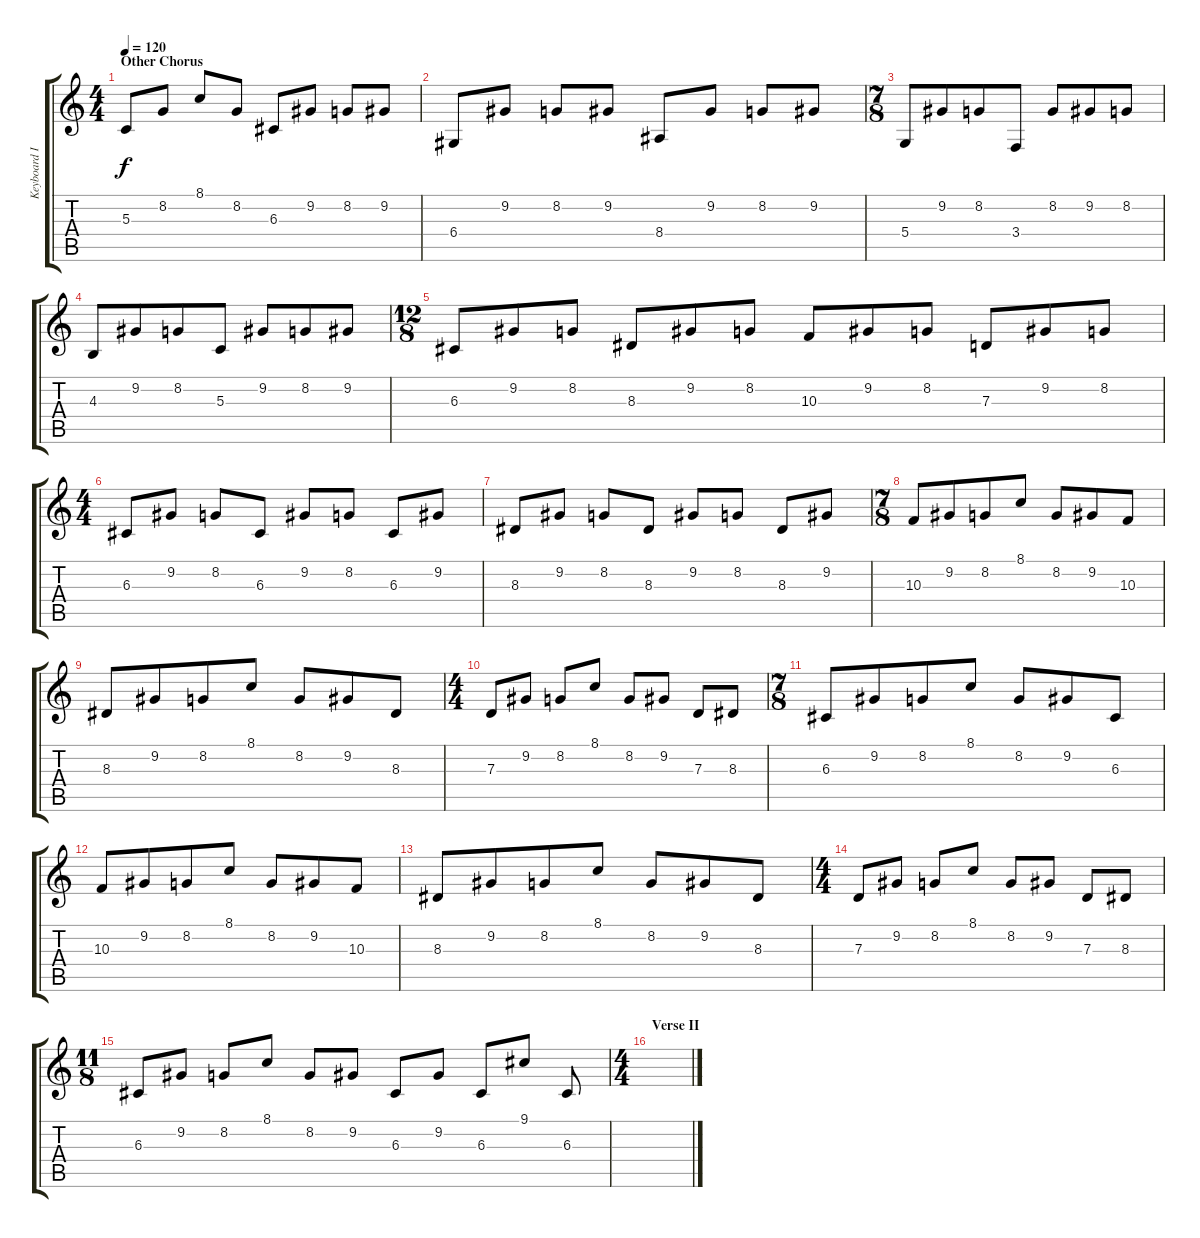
\track ("Keyboard I" "Keyboard I") {instrument stringensemble1}
\staff {score tabs}
\tuning (E4 B3 G3 D3 A2 E2) {hide}
\ts (4 4)
\section ("" "Other Chorus")
\tempo 120
\clef g2
\ks c
5.3.8{dy f volume 16 instrument harpsichord} 8.2.8 8.1.8 8.2.8 6.3.8 9.2.8 8.2.8 9.2.8 |
6.4.8 9.2.8 8.2.8 9.2.8 8.4.8 9.2.8 8.2.8 9.2.8 |
\ts (7 8)
5.4.8 9.2.8 8.2.8 3.4.8 8.2.8 9.2.8 8.2.8 |
4.3.8 9.2.8 8.2.8 5.3.8 9.2.8 8.2.8 9.2.8 |
\ts (12 8)
6.3.8 9.2.8 8.2.8 8.3.8 9.2.8 8.2.8 10.3.8 9.2.8 8.2.8 7.3.8 9.2.8 8.2.8 |
\ts (4 4)
6.3.8 9.2.8 8.2.8 6.3.8 9.2.8 8.2.8 6.3.8 9.2.8 |
8.3.8 9.2.8 8.2.8 8.3.8 9.2.8 8.2.8 8.3.8 9.2.8 |
\ts (7 8)
10.3.8{volume 12 instrument lead5charang} 9.2.8 8.2.8 8.1.8 8.2.8 9.2.8 10.3.8 |
8.3.8 9.2.8 8.2.8 8.1.8 8.2.8 9.2.8 8.3.8 |
\ts (4 4)
7.3.8 9.2.8 8.2.8 8.1.8 8.2.8 9.2.8 7.3.8 8.3.8 |
\ts (7 8)
6.3.8 9.2.8 8.2.8 8.1.8 8.2.8 9.2.8 6.3.8 |
10.3.8{volume 12 instrument lead5charang} 9.2.8 8.2.8 8.1.8 8.2.8 9.2.8 10.3.8 |
8.3.8 9.2.8 8.2.8 8.1.8 8.2.8 9.2.8 8.3.8 |
\ts (4 4)
7.3.8 9.2.8 8.2.8 8.1.8 8.2.8 9.2.8 7.3.8 8.3.8 |
\ts (11 8)
6.3.8 9.2.8 8.2.8 8.1.8 8.2.8 9.2.8 6.3.8 9.2.8 6.3.8 9.1.8 6.3.8 |
\ts (4 4)
\section ("" "Verse II")
